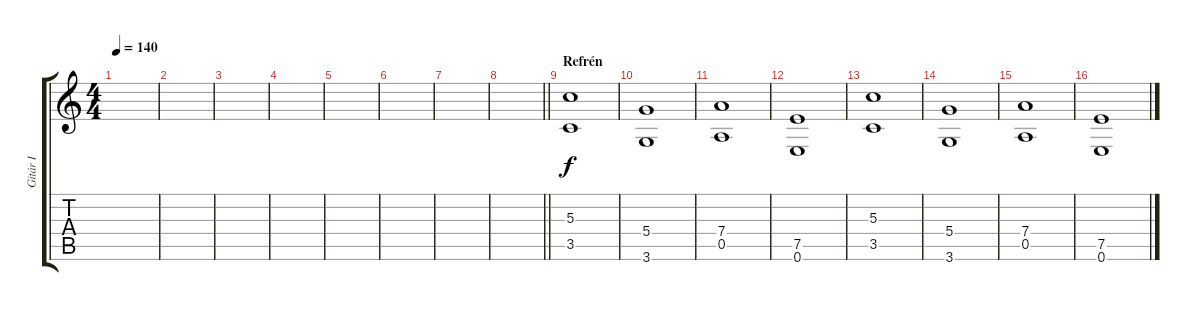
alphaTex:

\track ("Gitár I" "Gitár I") {instrument distortionguitar}
\staff {score tabs}
\tuning (E4 B3 G3 D3 A2 E2) {hide}
\ts (4 4)
\tempo 140
\clef g2
\ks c
|
|
|
|
|
|
|
\barLineRight lightlight
|
\section ("" "Refrén")
(5.3 3.5).1 |
(5.4 3.6).1 |
(7.4 0.5).1 |
(7.5 0.6).1 |
(5.3 3.5).1 |
(5.4 3.6).1 |
(7.4 0.5).1 |
(7.5 0.6).1
